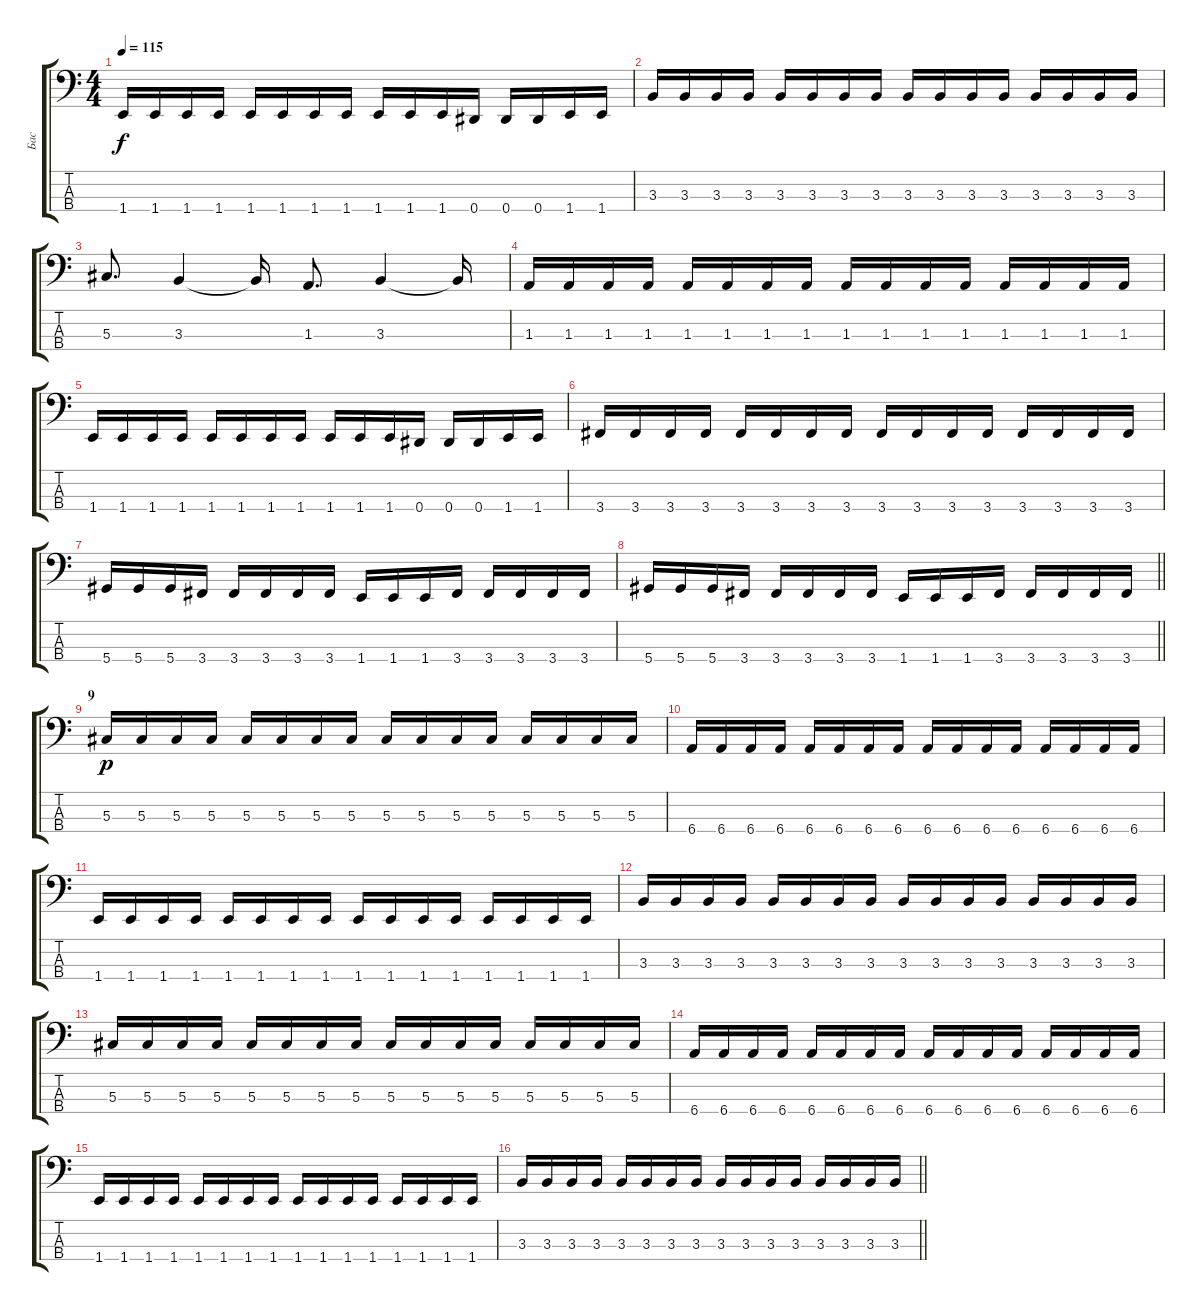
\track ("Бас" "Бас") {instrument electricbassfinger}
\staff {score tabs}
\tuning (Gb2 Db2 Ab1 Eb1) {hide}
\ts (4 4)
\tempo 115
\clef f4
\ks c
1.4.16{dy f} 1.4.16 1.4.16 1.4.16 1.4.16 1.4.16 1.4.16 1.4.16 1.4.16 1.4.16 1.4.16 0.4.16 0.4.16 0.4.16 1.4.16 1.4.16 |
3.3.16 3.3.16 3.3.16 3.3.16 3.3.16 3.3.16 3.3.16 3.3.16 3.3.16 3.3.16 3.3.16 3.3.16 3.3.16 3.3.16 3.3.16 3.3.16 |
5.3.8{d} 3.3.4 3.3{t}.16 1.3.8{d} 3.3.4 3.3{t}.16 |
1.3.16 1.3.16 1.3.16 1.3.16 1.3.16 1.3.16 1.3.16 1.3.16 1.3.16 1.3.16 1.3.16 1.3.16 1.3.16 1.3.16 1.3.16 1.3.16 |
1.4.16 1.4.16 1.4.16 1.4.16 1.4.16 1.4.16 1.4.16 1.4.16 1.4.16 1.4.16 1.4.16 0.4.16 0.4.16 0.4.16 1.4.16 1.4.16 |
3.4.16 3.4.16 3.4.16 3.4.16 3.4.16 3.4.16 3.4.16 3.4.16 3.4.16 3.4.16 3.4.16 3.4.16 3.4.16 3.4.16 3.4.16 3.4.16 |
5.4.16 5.4.16 5.4.16 3.4.16 3.4.16 3.4.16 3.4.16 3.4.16 1.4.16 1.4.16 1.4.16 3.4.16 3.4.16 3.4.16 3.4.16 3.4.16 |
\barLineRight lightlight
5.4.16 5.4.16 5.4.16 3.4.16 3.4.16 3.4.16 3.4.16 3.4.16 1.4.16 1.4.16 1.4.16 3.4.16 3.4.16 3.4.16 3.4.16 3.4.16 |
\section ("" "9")
5.3.16{dy p} 5.3.16 5.3.16 5.3.16 5.3.16 5.3.16 5.3.16 5.3.16 5.3.16 5.3.16 5.3.16 5.3.16 5.3.16 5.3.16 5.3.16 5.3.16 |
6.4.16 6.4.16 6.4.16 6.4.16 6.4.16 6.4.16 6.4.16 6.4.16 6.4.16 6.4.16 6.4.16 6.4.16 6.4.16 6.4.16 6.4.16 6.4.16 |
1.4.16 1.4.16 1.4.16 1.4.16 1.4.16 1.4.16 1.4.16 1.4.16 1.4.16 1.4.16 1.4.16 1.4.16 1.4.16 1.4.16 1.4.16 1.4.16 |
3.3.16 3.3.16 3.3.16 3.3.16 3.3.16 3.3.16 3.3.16 3.3.16 3.3.16 3.3.16 3.3.16 3.3.16 3.3.16 3.3.16 3.3.16 3.3.16 |
5.3.16 5.3.16 5.3.16 5.3.16 5.3.16 5.3.16 5.3.16 5.3.16 5.3.16 5.3.16 5.3.16 5.3.16 5.3.16 5.3.16 5.3.16 5.3.16 |
6.4.16 6.4.16 6.4.16 6.4.16 6.4.16 6.4.16 6.4.16 6.4.16 6.4.16 6.4.16 6.4.16 6.4.16 6.4.16 6.4.16 6.4.16 6.4.16 |
1.4.16 1.4.16 1.4.16 1.4.16 1.4.16 1.4.16 1.4.16 1.4.16 1.4.16 1.4.16 1.4.16 1.4.16 1.4.16 1.4.16 1.4.16 1.4.16 |
\barLineRight lightlight
3.3.16 3.3.16 3.3.16 3.3.16 3.3.16 3.3.16 3.3.16 3.3.16 3.3.16 3.3.16 3.3.16 3.3.16 3.3.16 3.3.16 3.3.16 3.3.16
